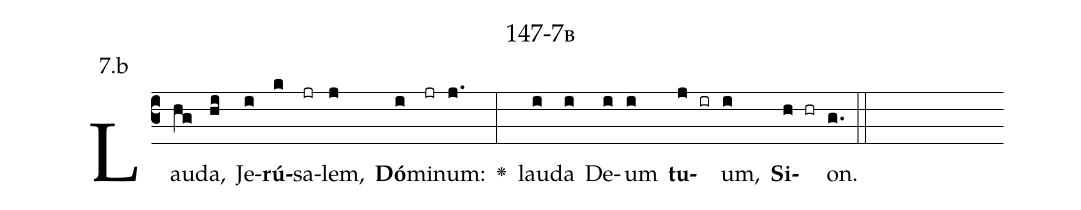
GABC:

name: 147-7b;
annotation: 7.b;
%%
(c3)Lau(hg)da,(hi) Je(i)<b>rú</b>(k)sa(jr)lem,(j) <b>Dó</b>(i)mi(jr)num:(j.) <v>\greheightstar</v>(:) lau(i)da(i) De(i)um(i) <b>tu</b>(j ir)um,(i) <b>Si</b>(h hr)on.(g.) (::)


%E(i) u(i) o(j) u(i) a(h) e.(g.) (::)
